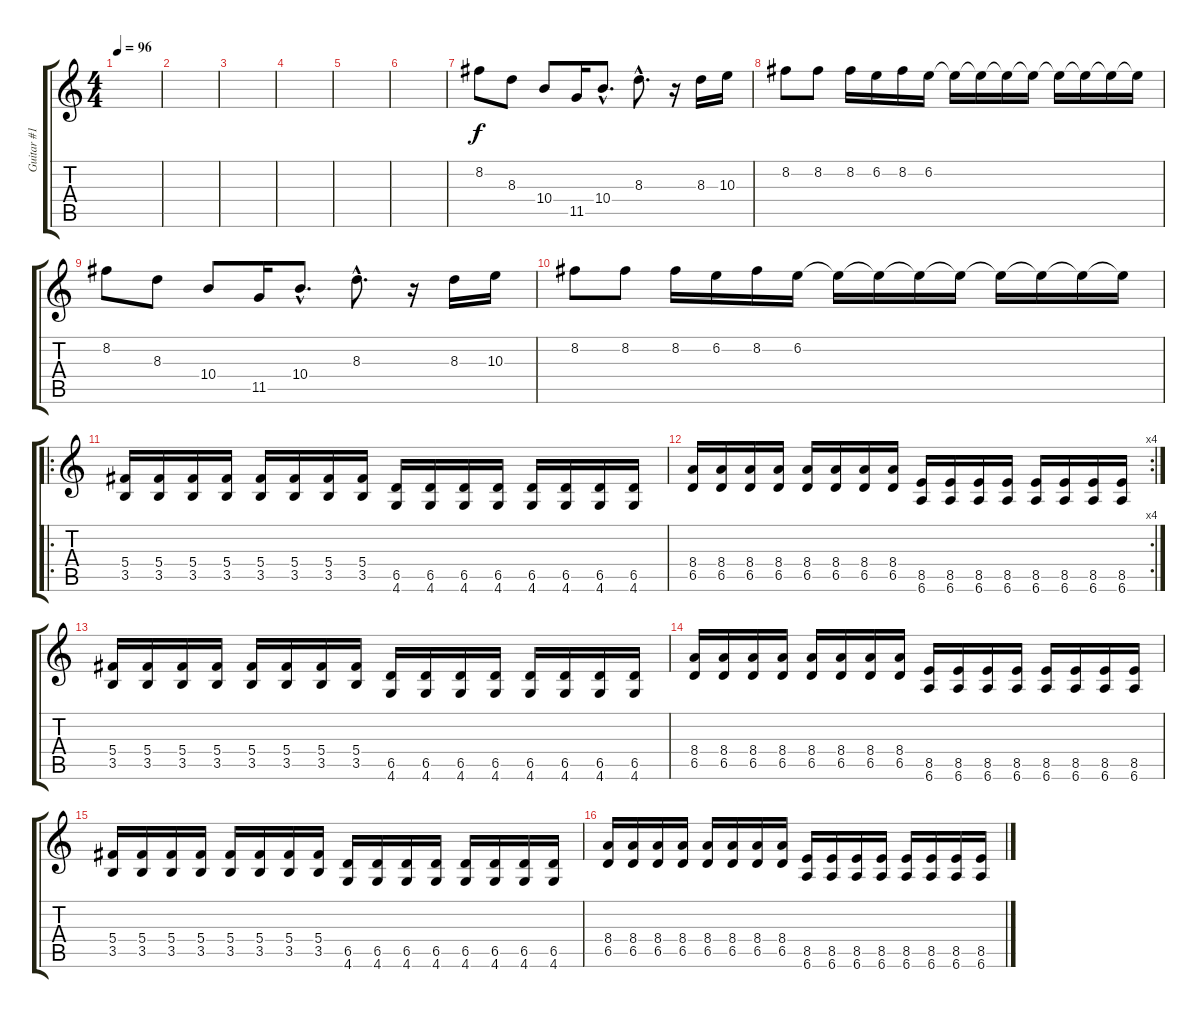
\track ("Guitar #1 (lead)" "Guitar #1 ") {instrument distortionguitar}
\staff {score tabs}
\tuning (Eb4 Bb3 Gb3 Db3 Ab2 Eb2) {hide}
\ts (4 4)
\tempo 96
\clef g2
\ks c
|
|
|
|
|
|
8.2.8 8.3.8 10.4.8 11.5.16 10.4{hac}.8{d} 8.3{hac}.8{d} r.16 8.3.16 10.3.16 |
8.2.8 8.2.8 8.2.16 6.2.16 8.2.16 6.2.16 6.2{t}.16 6.2{t}.16 6.2{t}.16 6.2{t}.16 6.2{t}.16 6.2{t}.16 6.2{t}.16 6.2{t}.16 |
8.2.8 8.3.8 10.4.8 11.5.16 10.4{hac}.8{d} 8.3{hac}.8{d} r.16 8.3.16 10.3.16 |
8.2.8 8.2.8 8.2.16 6.2.16 8.2.16 6.2.16 6.2{t}.16 6.2{t}.16 6.2{t}.16 6.2{t}.16{volume 10} 6.2{t}.16 6.2{t}.16{volume 4} 6.2{t}.16 6.2{t}.16 |
\ro
(5.4 3.5).16{volume 16} (5.4 3.5).16 (5.4 3.5).16 (5.4 3.5).16 (5.4 3.5).16 (5.4 3.5).16 (5.4 3.5).16 (5.4 3.5).16 (6.5 4.6).16 (6.5 4.6).16 (6.5 4.6).16 (6.5 4.6).16 (6.5 4.6).16 (6.5 4.6).16 (6.5 4.6).16 (6.5 4.6).16 |
\rc 4
(8.4 6.5).16 (8.4 6.5).16 (8.4 6.5).16 (8.4 6.5).16 (8.4 6.5).16 (8.4 6.5).16 (8.4 6.5).16 (8.4 6.5).16 (8.5 6.6).16 (8.5 6.6).16 (8.5 6.6).16 (8.5 6.6).16 (8.5 6.6).16 (8.5 6.6).16 (8.5 6.6).16 (8.5 6.6).16 |
(5.4 3.5).16{volume 16} (5.4 3.5).16 (5.4 3.5).16 (5.4 3.5).16 (5.4 3.5).16 (5.4 3.5).16 (5.4 3.5).16 (5.4 3.5).16 (6.5 4.6).16 (6.5 4.6).16 (6.5 4.6).16 (6.5 4.6).16 (6.5 4.6).16 (6.5 4.6).16 (6.5 4.6).16 (6.5 4.6).16 |
(8.4 6.5).16 (8.4 6.5).16 (8.4 6.5).16 (8.4 6.5).16 (8.4 6.5).16 (8.4 6.5).16 (8.4 6.5).16 (8.4 6.5).16 (8.5 6.6).16 (8.5 6.6).16 (8.5 6.6).16 (8.5 6.6).16 (8.5 6.6).16 (8.5 6.6).16 (8.5 6.6).16 (8.5 6.6).16 |
(5.4 3.5).16{volume 16} (5.4 3.5).16 (5.4 3.5).16 (5.4 3.5).16 (5.4 3.5).16 (5.4 3.5).16 (5.4 3.5).16 (5.4 3.5).16 (6.5 4.6).16 (6.5 4.6).16 (6.5 4.6).16 (6.5 4.6).16 (6.5 4.6).16 (6.5 4.6).16 (6.5 4.6).16 (6.5 4.6).16 |
(8.4 6.5).16 (8.4 6.5).16 (8.4 6.5).16 (8.4 6.5).16 (8.4 6.5).16 (8.4 6.5).16 (8.4 6.5).16 (8.4 6.5).16 (8.5 6.6).16 (8.5 6.6).16 (8.5 6.6).16 (8.5 6.6).16 (8.5 6.6).16 (8.5 6.6).16 (8.5 6.6).16 (8.5 6.6).16
